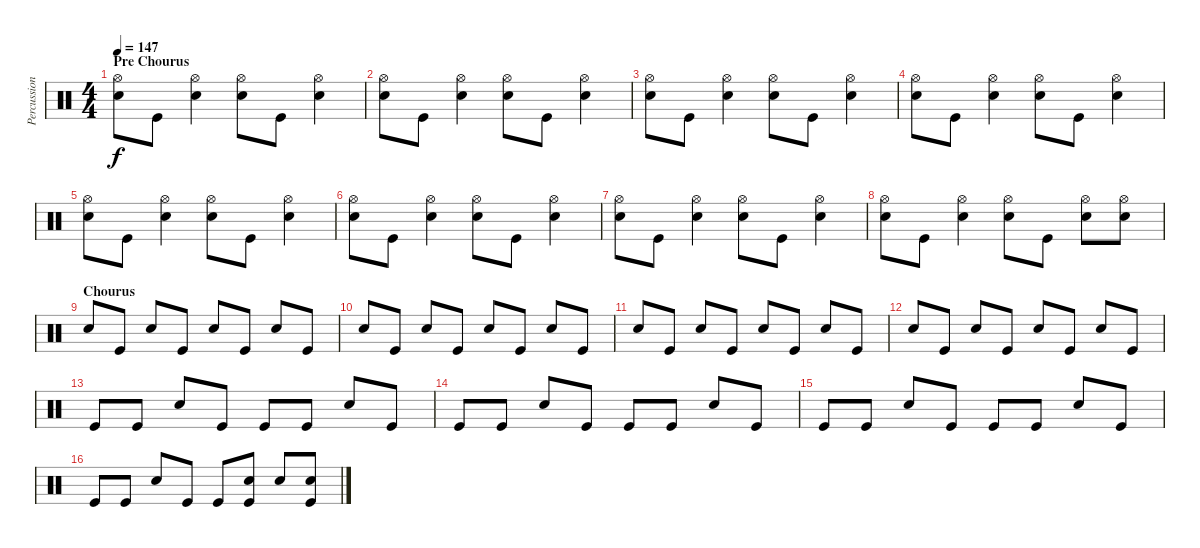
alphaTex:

\track ("Percussion" "Percussion") {instrument percussion}
\staff {score}
\articulation defaults
\ts (4 4)
\section ("" "Pre Chourus")
\tempo 147
\clef neutral
\ks c
("Hi-Hat (open)" "Snare (hit) 2").8{dy f} "Kick (hit)".8 ("Hi-Hat (open)" "Snare (hit) 2").4 ("Hi-Hat (open)" "Snare (hit) 2").8 "Kick (hit)".8 ("Hi-Hat (open)" "Snare (hit) 2").4 |
("Hi-Hat (open)" "Snare (hit) 2").8 "Kick (hit)".8 ("Hi-Hat (open)" "Snare (hit) 2").4 ("Hi-Hat (open)" "Snare (hit) 2").8 "Kick (hit)".8 ("Hi-Hat (open)" "Snare (hit) 2").4 |
("Hi-Hat (open)" "Snare (hit) 2").8 "Kick (hit)".8 ("Hi-Hat (open)" "Snare (hit) 2").4 ("Hi-Hat (open)" "Snare (hit) 2").8 "Kick (hit)".8 ("Hi-Hat (open)" "Snare (hit) 2").4 |
("Hi-Hat (open)" "Snare (hit) 2").8 "Kick (hit)".8 ("Hi-Hat (open)" "Snare (hit) 2").4 ("Hi-Hat (open)" "Snare (hit) 2").8 "Kick (hit)".8 ("Hi-Hat (open)" "Snare (hit) 2").4 |
("Hi-Hat (open)" "Snare (hit) 2").8 "Kick (hit)".8 ("Hi-Hat (open)" "Snare (hit) 2").4 ("Hi-Hat (open)" "Snare (hit) 2").8 "Kick (hit)".8 ("Hi-Hat (open)" "Snare (hit) 2").4 |
("Hi-Hat (open)" "Snare (hit) 2").8 "Kick (hit)".8 ("Hi-Hat (open)" "Snare (hit) 2").4 ("Hi-Hat (open)" "Snare (hit) 2").8 "Kick (hit)".8 ("Hi-Hat (open)" "Snare (hit) 2").4 |
("Hi-Hat (open)" "Snare (hit) 2").8 "Kick (hit)".8 ("Hi-Hat (open)" "Snare (hit) 2").4 ("Hi-Hat (open)" "Snare (hit) 2").8 "Kick (hit)".8 ("Hi-Hat (open)" "Snare (hit) 2").4 |
("Hi-Hat (open)" "Snare (hit) 2").8 "Kick (hit)".8 ("Hi-Hat (open)" "Snare (hit) 2").4 ("Hi-Hat (open)" "Snare (hit) 2").8 "Kick (hit)".8 ("Hi-Hat (open)" "Snare (hit) 2").8 ("Hi-Hat (open)" "Snare (hit) 2").8 |
\section ("" "Chourus")
"Snare (hit) 2".8 "Kick (hit)".8 "Snare (hit) 2".8 "Kick (hit)".8 "Snare (hit) 2".8 "Kick (hit)".8 "Snare (hit) 2".8 "Kick (hit)".8 |
"Snare (hit) 2".8 "Kick (hit)".8 "Snare (hit) 2".8 "Kick (hit)".8 "Snare (hit) 2".8 "Kick (hit)".8 "Snare (hit) 2".8 "Kick (hit)".8 |
"Snare (hit) 2".8 "Kick (hit)".8 "Snare (hit) 2".8 "Kick (hit)".8 "Snare (hit) 2".8 "Kick (hit)".8 "Snare (hit) 2".8 "Kick (hit)".8 |
"Snare (hit) 2".8 "Kick (hit)".8 "Snare (hit) 2".8 "Kick (hit)".8 "Snare (hit) 2".8 "Kick (hit)".8 "Snare (hit) 2".8 "Kick (hit)".8 |
"Kick (hit)".8 "Kick (hit)".8 "Snare (hit) 2".8 "Kick (hit)".8 "Kick (hit)".8 "Kick (hit)".8 "Snare (hit) 2".8 "Kick (hit)".8 |
"Kick (hit)".8 "Kick (hit)".8 "Snare (hit) 2".8 "Kick (hit)".8 "Kick (hit)".8 "Kick (hit)".8 "Snare (hit) 2".8 "Kick (hit)".8 |
"Kick (hit)".8 "Kick (hit)".8 "Snare (hit) 2".8 "Kick (hit)".8 "Kick (hit)".8 "Kick (hit)".8 "Snare (hit) 2".8 "Kick (hit)".8 |
"Kick (hit)".8 "Kick (hit)".8 "Snare (hit) 2".8 "Kick (hit)".8 "Kick (hit)".8 ("Snare (hit) 2" "Kick (hit)").8 "Snare (hit) 2".8 ("Snare (hit) 2" "Kick (hit)").8
